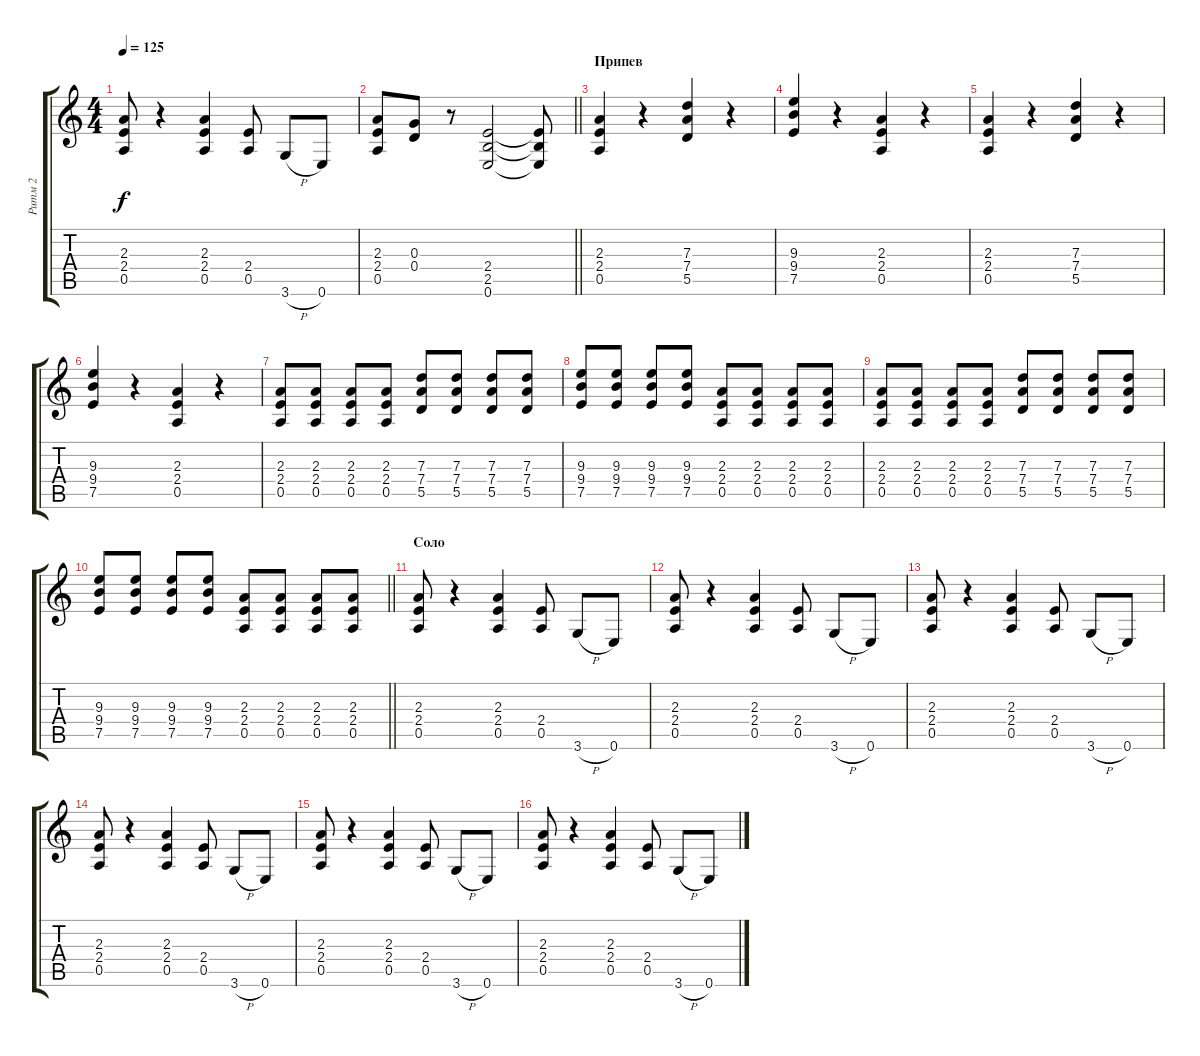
\track ("Ритм 2" "Ритм 2") {instrument distortionguitar}
\staff {score tabs}
\tuning (E4 B3 G3 D3 A2 E2) {hide}
\ts (4 4)
\tempo 125
\clef g2
\ks c
(2.3 2.4 0.5).8{dy f} r.4 (2.3 2.4 0.5).4 (2.4 0.5).8 3.6{h}.8 0.6.8 |
\barLineRight lightlight
(2.3 2.4 0.5).8 (0.3 0.4).8 r.8 (2.4 2.5 0.6).2 (2.4{t} 2.5{t} 0.6{t}).8 |
\section ("" "Припев")
(2.3 2.4 0.5).4 r.4 (7.3 7.4 5.5).4 r.4 |
(9.3 9.4 7.5).4 r.4 (2.3 2.4 0.5).4 r.4 |
(2.3 2.4 0.5).4 r.4 (7.3 7.4 5.5).4 r.4 |
(9.3 9.4 7.5).4 r.4 (2.3 2.4 0.5).4 r.4 |
(2.3 2.4 0.5).8 (2.3 2.4 0.5).8 (2.3 2.4 0.5).8 (2.3 2.4 0.5).8 (7.3 7.4 5.5).8 (7.3 7.4 5.5).8 (7.3 7.4 5.5).8 (7.3 7.4 5.5).8 |
(9.3 9.4 7.5).8 (9.3 9.4 7.5).8 (9.3 9.4 7.5).8 (9.3 9.4 7.5).8 (2.3 2.4 0.5).8 (2.3 2.4 0.5).8 (2.3 2.4 0.5).8 (2.3 2.4 0.5).8 |
(2.3 2.4 0.5).8 (2.3 2.4 0.5).8 (2.3 2.4 0.5).8 (2.3 2.4 0.5).8 (7.3 7.4 5.5).8 (7.3 7.4 5.5).8 (7.3 7.4 5.5).8 (7.3 7.4 5.5).8 |
\barLineRight lightlight
(9.3 9.4 7.5).8 (9.3 9.4 7.5).8 (9.3 9.4 7.5).8 (9.3 9.4 7.5).8 (2.3 2.4 0.5).8 (2.3 2.4 0.5).8 (2.3 2.4 0.5).8 (2.3 2.4 0.5).8 |
\section ("" "Соло")
(2.3 2.4 0.5).8 r.4 (2.3 2.4 0.5).4 (2.4 0.5).8 3.6{h}.8 0.6.8 |
(2.3 2.4 0.5).8 r.4 (2.3 2.4 0.5).4 (2.4 0.5).8 3.6{h}.8 0.6.8 |
(2.3 2.4 0.5).8 r.4 (2.3 2.4 0.5).4 (2.4 0.5).8 3.6{h}.8 0.6.8 |
(2.3 2.4 0.5).8 r.4 (2.3 2.4 0.5).4 (2.4 0.5).8 3.6{h}.8 0.6.8 |
(2.3 2.4 0.5).8 r.4 (2.3 2.4 0.5).4 (2.4 0.5).8 3.6{h}.8 0.6.8 |
(2.3 2.4 0.5).8 r.4 (2.3 2.4 0.5).4 (2.4 0.5).8 3.6{h}.8 0.6.8
